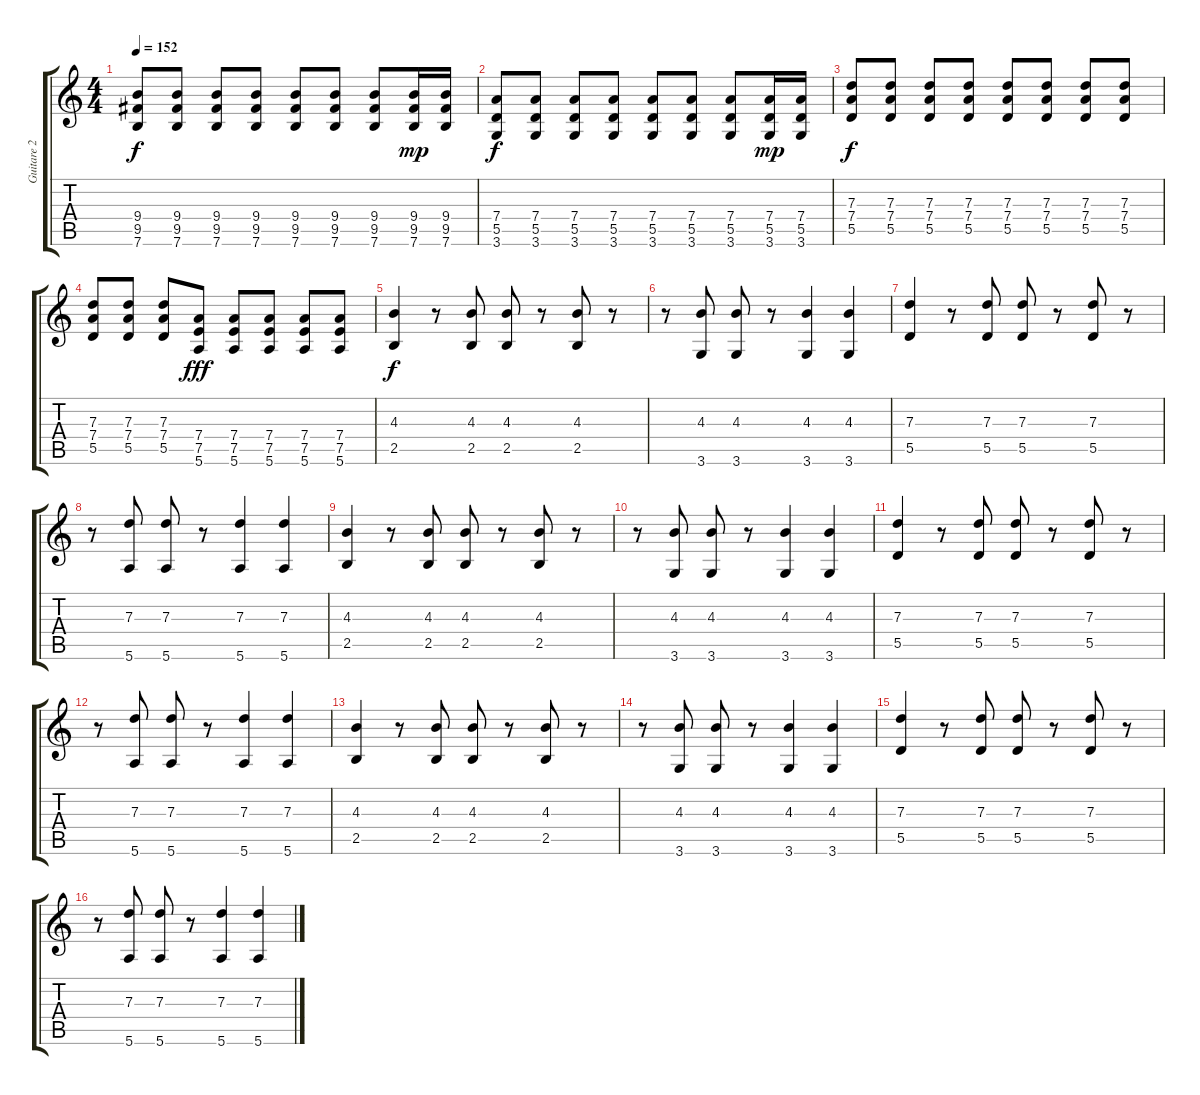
\track ("Guitare 2" "Guitare 2") {instrument overdrivenguitar}
\staff {score tabs}
\tuning (E4 B3 G3 D3 A2 E2) {hide}
\ts (4 4)
\tempo 152
\clef g2
\ks c
(9.4 9.5 7.6).8{dy f} (9.4 9.5 7.6).8 (9.4 9.5 7.6).8 (9.4 9.5 7.6).8 (9.4 9.5 7.6).8 (9.4 9.5 7.6).8 (9.4 9.5 7.6).8 (9.4 9.5 7.6).16{dy mp} (9.4 9.5 7.6).16 |
(7.4 5.5 3.6).8{dy f} (7.4 5.5 3.6).8 (7.4 5.5 3.6).8 (7.4 5.5 3.6).8 (7.4 5.5 3.6).8 (7.4 5.5 3.6).8 (7.4 5.5 3.6).8 (7.4 5.5 3.6).16{dy mp} (7.4 5.5 3.6).16 |
(7.3 7.4 5.5).8{dy f} (7.3 7.4 5.5).8 (7.3 7.4 5.5).8 (7.3 7.4 5.5).8 (7.3 7.4 5.5).8 (7.3 7.4 5.5).8 (7.3 7.4 5.5).8 (7.3 7.4 5.5).8 |
(7.3 7.4 5.5).8 (7.3 7.4 5.5).8 (7.3 7.4 5.5).8 (7.4 7.5 5.6).8{dy fff} (7.4 7.5 5.6).8 (7.4 7.5 5.6).8 (7.4 7.5 5.6).8 (7.4 7.5 5.6).8 |
(4.3 2.5).4{dy f} r.8 (4.3 2.5).8 (4.3 2.5).8 r.8 (4.3 2.5).8 r.8 |
r.8 (4.3 3.6).8 (4.3 3.6).8 r.8 (4.3 3.6).4 (4.3 3.6).4 |
(7.3 5.5).4 r.8 (7.3 5.5).8 (7.3 5.5).8 r.8 (7.3 5.5).8 r.8 |
r.8 (7.3 5.6).8 (7.3 5.6).8 r.8 (7.3 5.6).4 (7.3 5.6).4 |
(4.3 2.5).4 r.8 (4.3 2.5).8 (4.3 2.5).8 r.8 (4.3 2.5).8 r.8 |
r.8 (4.3 3.6).8 (4.3 3.6).8 r.8 (4.3 3.6).4 (4.3 3.6).4 |
(7.3 5.5).4 r.8 (7.3 5.5).8 (7.3 5.5).8 r.8 (7.3 5.5).8 r.8 |
r.8 (7.3 5.6).8 (7.3 5.6).8 r.8 (7.3 5.6).4 (7.3 5.6).4 |
(4.3 2.5).4 r.8 (4.3 2.5).8 (4.3 2.5).8 r.8 (4.3 2.5).8 r.8 |
r.8 (4.3 3.6).8 (4.3 3.6).8 r.8 (4.3 3.6).4 (4.3 3.6).4 |
(7.3 5.5).4 r.8 (7.3 5.5).8 (7.3 5.5).8 r.8 (7.3 5.5).8 r.8 |
r.8 (7.3 5.6).8 (7.3 5.6).8 r.8 (7.3 5.6).4 (7.3 5.6).4
